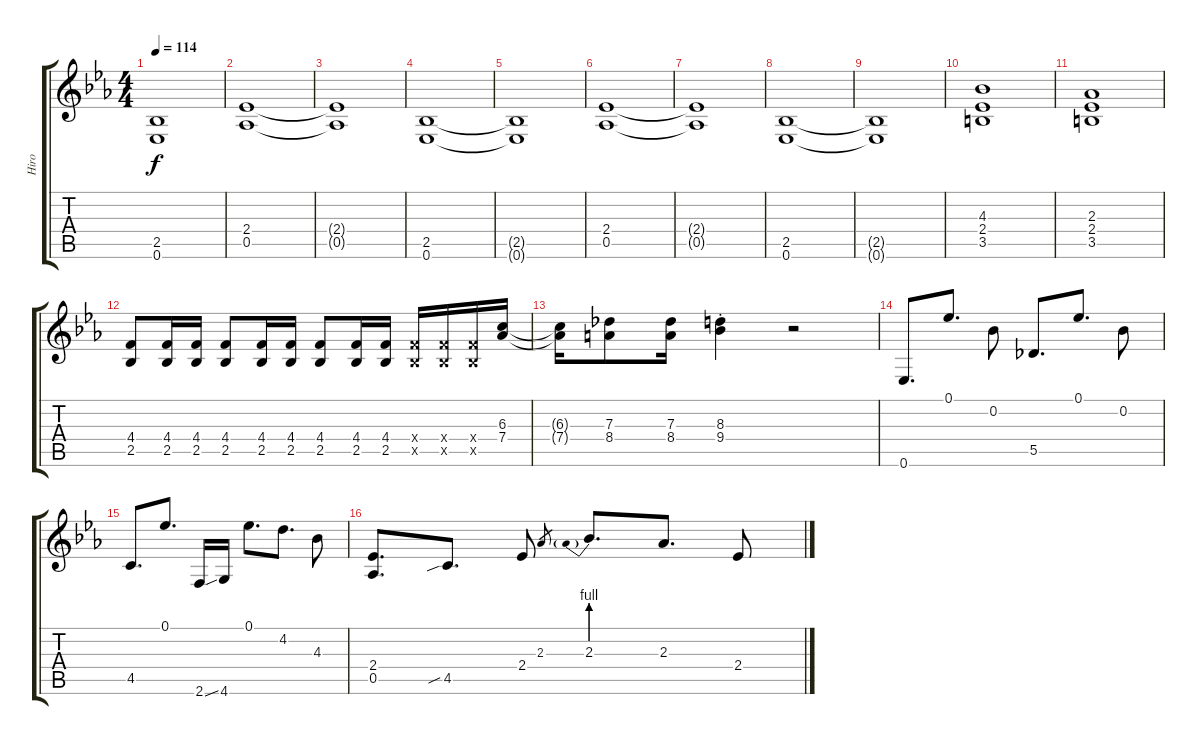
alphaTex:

\track ("Hiro" "Hiro") {instrument distortionguitar}
\staff {score tabs}
\tuning (Eb4 Bb3 Gb3 Db3 Ab2 Eb2) {hide}
\ts (4 4)
\tempo 114
\clef g2
\ks eb
(2.5{t} 0.6{t}).1{dy f} |
(2.4 0.5).1 |
(2.4{t} 0.5{t}).1 |
(2.5 0.6).1 |
(2.5{t} 0.6{t}).1 |
(2.4 0.5).1 |
(2.4{t} 0.5{t}).1 |
(2.5 0.6).1 |
(2.5{t} 0.6{t}).1 |
(4.3 2.4 3.5).1 |
(2.3 2.4 3.5).1 |
(4.4 2.5).8 (4.4 2.5).16 (4.4 2.5).16 (4.4 2.5).8 (4.4 2.5).16 (4.4 2.5).16 (4.4 2.5).8 (4.4 2.5).16 (4.4 2.5).16 (4.4{x} 2.5{x}).16 (4.4{x} 2.5{x}).16 (4.4{x} 2.5{x}).16 (6.3 7.4).16 |
(6.3{t} 7.4{t}).16 (7.3 8.4).8 (7.3 8.4).16 (8.3{st} 9.4{st}).4 r.2 |
0.6.8{d} 0.1.8{d} 0.2.8 5.5.8{d} 0.1.8{d} 0.2.8 |
4.5.8{d} 0.1.8{d} 2.6{ss}.16 4.6.16 0.1.8{d} 4.2.8{d} 4.3.8 |
(2.4 0.5).8{d} 4.5{sib}.8{d} 2.4.8 2.3.8{gr} 2.3{be (prebend 0 4 60 4)}.8{d} 2.3.8{d} 2.4.8
